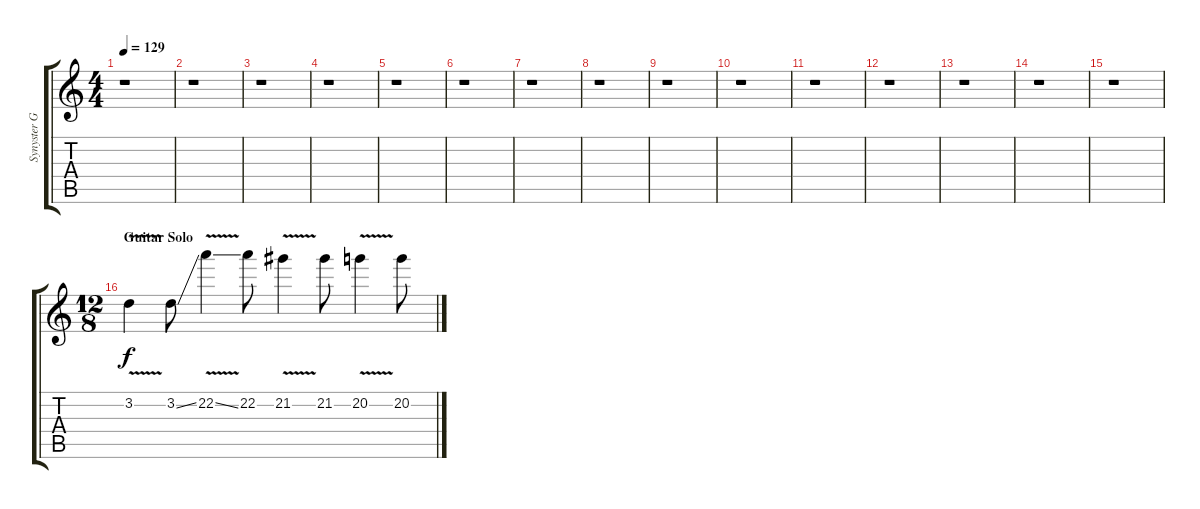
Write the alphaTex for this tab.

\track ("Synyster Gates (Lead Guitar 1)" "Synyster G") {instrument distortionguitar}
\staff {score tabs}
\tuning (E4 B3 G3 D3 A2 D2) {hide}
\ts (4 4)
\tempo 129
\clef g2
\ks c
r.1{dy f} |
r.1 |
r.1 |
r.1 |
r.1 |
r.1 |
r.1 |
r.1 |
r.1 |
r.1 |
r.1 |
r.1 |
r.1 |
r.1 |
r.1 |
\ts (12 8)
\section ("" "Guitar Solo")
3.2{v}.4 3.2{ss}.8 22.2{v ss}.4 22.2.8 21.2{v}.4 21.2.8 20.2{v}.4 20.2.8
